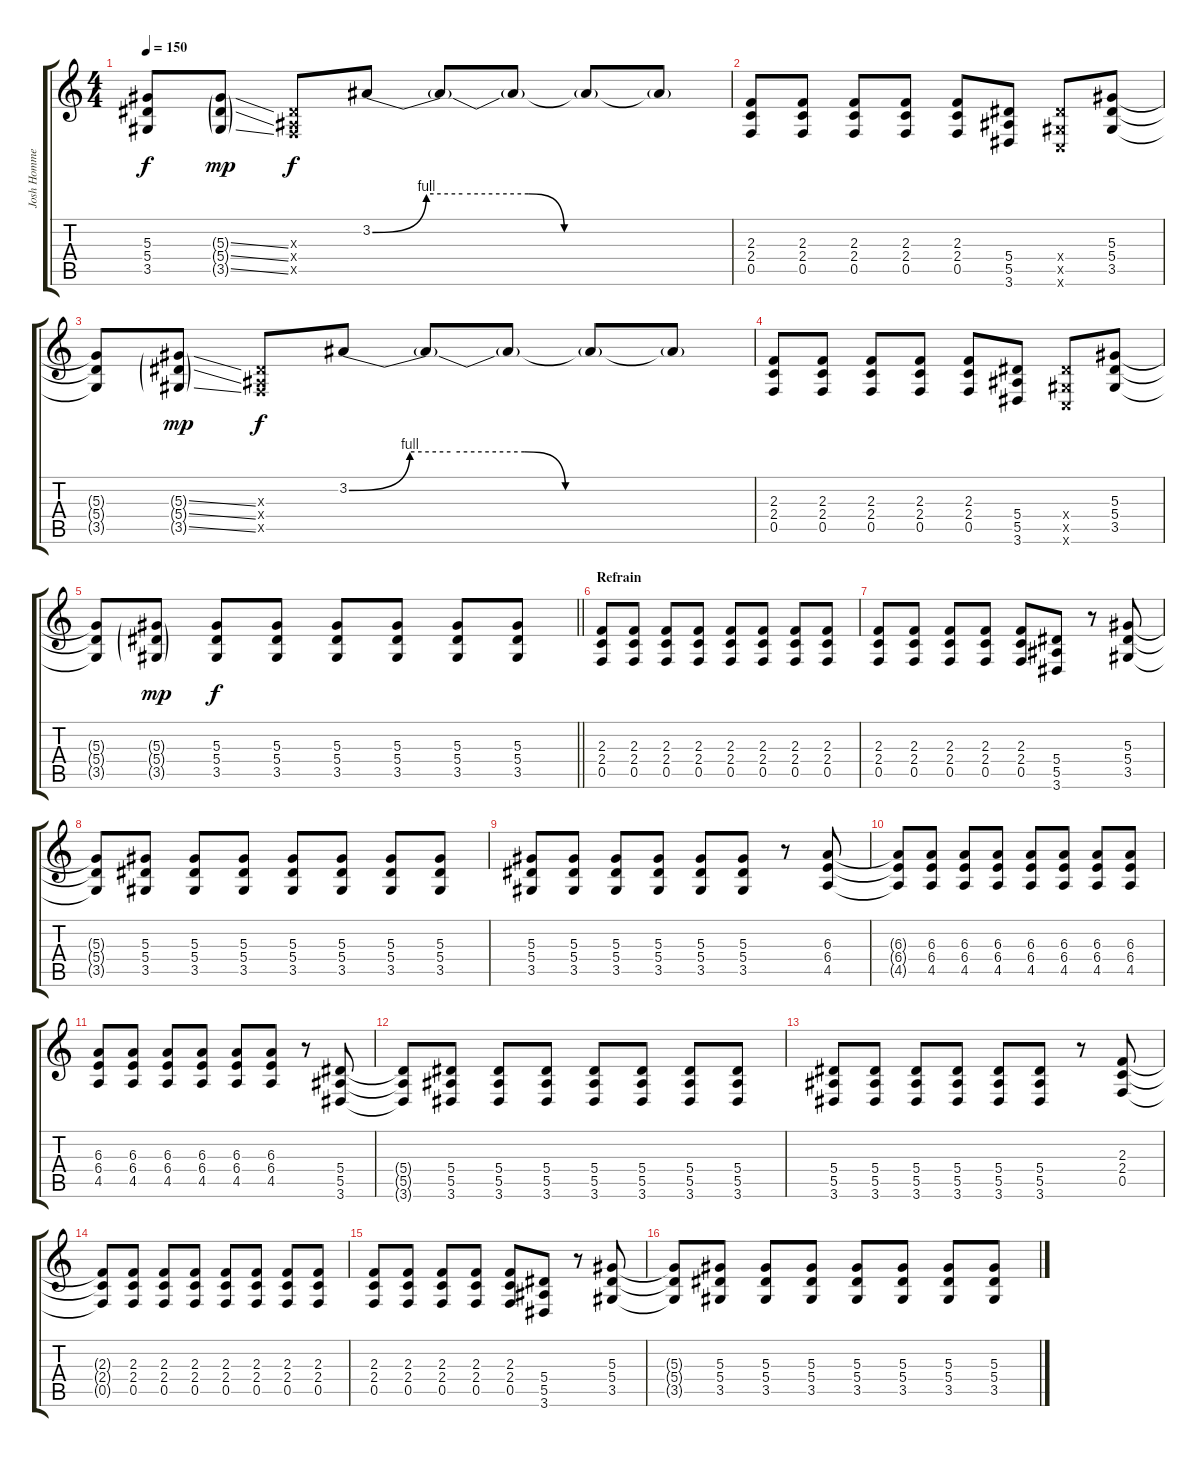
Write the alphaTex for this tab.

\track ("Josh Homme" "Josh Homme") {instrument distortionguitar}
\staff {score tabs}
\tuning (C4 G3 Eb3 Bb2 F2 C2) {hide}
\ts (4 4)
\tempo 150
\clef g2
\ks c
(5.3{t} 5.4{t} 3.5{t}).8{dy f} (5.3{ss g} 5.4{ss g} 3.5{ss g}).8{dy mp} (0.3{x} 0.4{x} 0.5{x}).8{dy f} 3.2{be (custom 0 0 9 4 15 4 26 4 32 0 45 0 60 0)}.8 3.2{t}.8 3.2{t}.8 3.2{t}.8 3.2{t}.8 |
(2.3 2.4 0.5).8 (2.3 2.4 0.5).8 (2.3 2.4 0.5).8 (2.3 2.4 0.5).8 (2.3 2.4 0.5).8 (5.4 5.5 3.6).8 (5.4{x} 3.5{x} 0.6{x}).8 (5.3 5.4 3.5).8 |
(5.3{t} 5.4{t} 3.5{t}).8 (5.3{ss g} 5.4{ss g} 3.5{ss g}).8{dy mp} (0.3{x} 0.4{x} 0.5{x}).8{dy f} 3.2{be (custom 0 0 9 4 15 4 26 4 32 0 45 0 60 0)}.8 3.2{t}.8 3.2{t}.8 3.2{t}.8 3.2{t}.8 |
(2.3 2.4 0.5).8 (2.3 2.4 0.5).8 (2.3 2.4 0.5).8 (2.3 2.4 0.5).8 (2.3 2.4 0.5).8 (5.4 5.5 3.6).8 (5.4{x} 3.5{x} 0.6{x}).8 (5.3 5.4 3.5).8 |
\barLineRight lightlight
(5.3{t} 5.4{t} 3.5{t}).8 (5.3{g} 5.4{g} 3.5{g}).8{dy mp} (5.3 5.4 3.5).8{dy f} (5.3 5.4 3.5).8 (5.3 5.4 3.5).8 (5.3 5.4 3.5).8 (5.3 5.4 3.5).8 (5.3 5.4 3.5).8 |
\section ("" "Refrain")
(2.3 2.4 0.5).8 (2.3 2.4 0.5).8 (2.3 2.4 0.5).8 (2.3 2.4 0.5).8 (2.3 2.4 0.5).8 (2.3 2.4 0.5).8 (2.3 2.4 0.5).8 (2.3 2.4 0.5).8 |
(2.3 2.4 0.5).8 (2.3 2.4 0.5).8 (2.3 2.4 0.5).8 (2.3 2.4 0.5).8 (2.3 2.4 0.5).8 (5.4 5.5 3.6).8 r.8 (5.3 5.4 3.5).8 |
(5.3{t} 5.4{t} 3.5{t}).8 (5.3 5.4 3.5).8 (5.3 5.4 3.5).8 (5.3 5.4 3.5).8 (5.3 5.4 3.5).8 (5.3 5.4 3.5).8 (5.3 5.4 3.5).8 (5.3 5.4 3.5).8 |
(5.3 5.4 3.5).8 (5.3 5.4 3.5).8 (5.3 5.4 3.5).8 (5.3 5.4 3.5).8 (5.3 5.4 3.5).8 (5.3 5.4 3.5).8 r.8 (6.3 6.4 4.5).8 |
(6.3{t} 6.4{t} 4.5{t}).8 (6.3 6.4 4.5).8 (6.3 6.4 4.5).8 (6.3 6.4 4.5).8 (6.3 6.4 4.5).8 (6.3 6.4 4.5).8 (6.3 6.4 4.5).8 (6.3 6.4 4.5).8 |
(6.3 6.4 4.5).8 (6.3 6.4 4.5).8 (6.3 6.4 4.5).8 (6.3 6.4 4.5).8 (6.3 6.4 4.5).8 (6.3 6.4 4.5).8 r.8 (5.4 5.5 3.6).8 |
(5.4{t} 5.5{t} 3.6{t}).8 (5.4 5.5 3.6).8 (5.4 5.5 3.6).8 (5.4 5.5 3.6).8 (5.4 5.5 3.6).8 (5.4 5.5 3.6).8 (5.4 5.5 3.6).8 (5.4 5.5 3.6).8 |
(5.4 5.5 3.6).8 (5.4 5.5 3.6).8 (5.4 5.5 3.6).8 (5.4 5.5 3.6).8 (5.4 5.5 3.6).8 (5.4 5.5 3.6).8 r.8 (2.3 2.4 0.5).8 |
(2.3{t} 2.4{t} 0.5{t}).8 (2.3 2.4 0.5).8 (2.3 2.4 0.5).8 (2.3 2.4 0.5).8 (2.3 2.4 0.5).8 (2.3 2.4 0.5).8 (2.3 2.4 0.5).8 (2.3 2.4 0.5).8 |
(2.3 2.4 0.5).8 (2.3 2.4 0.5).8 (2.3 2.4 0.5).8 (2.3 2.4 0.5).8 (2.3 2.4 0.5).8 (5.4 5.5 3.6).8 r.8 (5.3 5.4 3.5).8 |
(5.3{t} 5.4{t} 3.5{t}).8 (5.3 5.4 3.5).8 (5.3 5.4 3.5).8 (5.3 5.4 3.5).8 (5.3 5.4 3.5).8 (5.3 5.4 3.5).8 (5.3 5.4 3.5).8 (5.3 5.4 3.5).8
